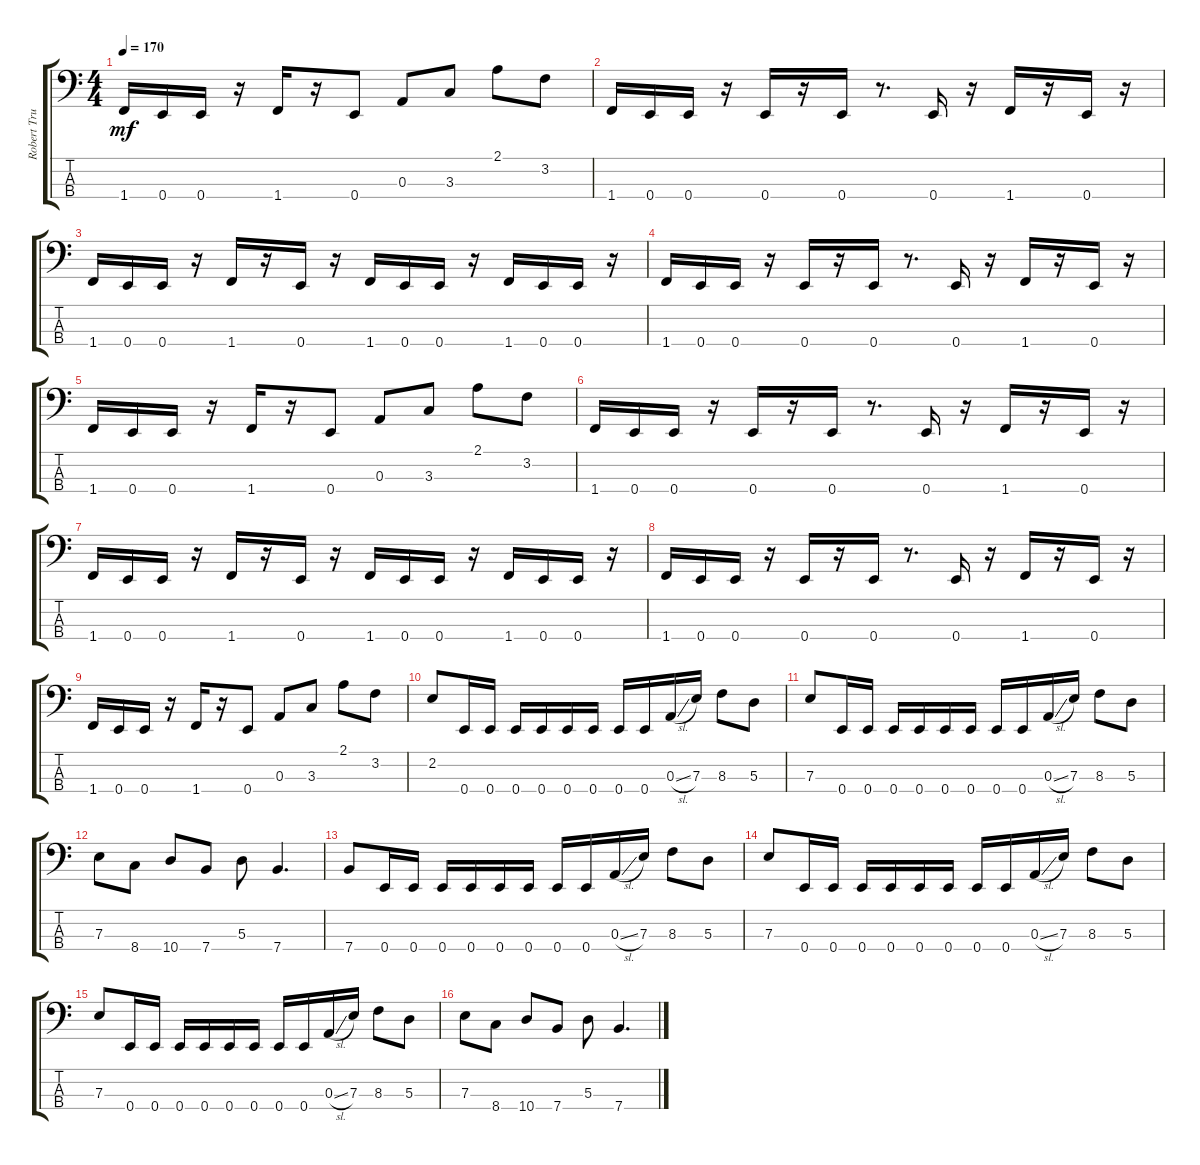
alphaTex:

\track ("Robert Trujillo" "Robert Tru") {instrument electricbassfinger}
\staff {score tabs}
\tuning (G2 D2 A1 E1) {hide}
\ts (4 4)
\tempo 170
\clef f4
\ks c
1.4.16{dy mf} 0.4.16 0.4.16 r.16 1.4.16 r.16 0.4.8 0.3.8 3.3.8 2.1.8 3.2.8 |
1.4.16 0.4.16 0.4.16 r.16 0.4.16 r.16 0.4.16 r.8{d} 0.4.16 r.16 1.4.16 r.16 0.4.16 r.16 |
1.4.16 0.4.16 0.4.16 r.16 1.4.16 r.16 0.4.16 r.16 1.4.16 0.4.16 0.4.16 r.16 1.4.16 0.4.16 0.4.16 r.16 |
1.4.16 0.4.16 0.4.16 r.16 0.4.16 r.16 0.4.16 r.8{d} 0.4.16 r.16 1.4.16 r.16 0.4.16 r.16 |
1.4.16 0.4.16 0.4.16 r.16 1.4.16 r.16 0.4.8 0.3.8 3.3.8 2.1.8 3.2.8 |
1.4.16 0.4.16 0.4.16 r.16 0.4.16 r.16 0.4.16 r.8{d} 0.4.16 r.16 1.4.16 r.16 0.4.16 r.16 |
1.4.16 0.4.16 0.4.16 r.16 1.4.16 r.16 0.4.16 r.16 1.4.16 0.4.16 0.4.16 r.16 1.4.16 0.4.16 0.4.16 r.16 |
1.4.16 0.4.16 0.4.16 r.16 0.4.16 r.16 0.4.16 r.8{d} 0.4.16 r.16 1.4.16 r.16 0.4.16 r.16 |
1.4.16 0.4.16 0.4.16 r.16 1.4.16 r.16 0.4.8 0.3.8 3.3.8 2.1.8 3.2.8 |
2.2.8 0.4.16 0.4.16 0.4.16 0.4.16 0.4.16 0.4.16 0.4.16 0.4.16 0.3{sl}.16 7.3.16 8.3.8 5.3.8 |
7.3.8 0.4.16 0.4.16 0.4.16 0.4.16 0.4.16 0.4.16 0.4.16 0.4.16 0.3{sl}.16 7.3.16 8.3.8 5.3.8 |
7.3.8 8.4.8 10.4.8 7.4.8 5.3.8 7.4.4{d} |
7.4.8 0.4.16 0.4.16 0.4.16 0.4.16 0.4.16 0.4.16 0.4.16 0.4.16 0.3{sl}.16 7.3.16 8.3.8 5.3.8 |
7.3.8 0.4.16 0.4.16 0.4.16 0.4.16 0.4.16 0.4.16 0.4.16 0.4.16 0.3{sl}.16 7.3.16 8.3.8 5.3.8 |
7.3.8 0.4.16 0.4.16 0.4.16 0.4.16 0.4.16 0.4.16 0.4.16 0.4.16 0.3{sl}.16 7.3.16 8.3.8 5.3.8 |
7.3.8 8.4.8 10.4.8 7.4.8 5.3.8 7.4.4{d}
